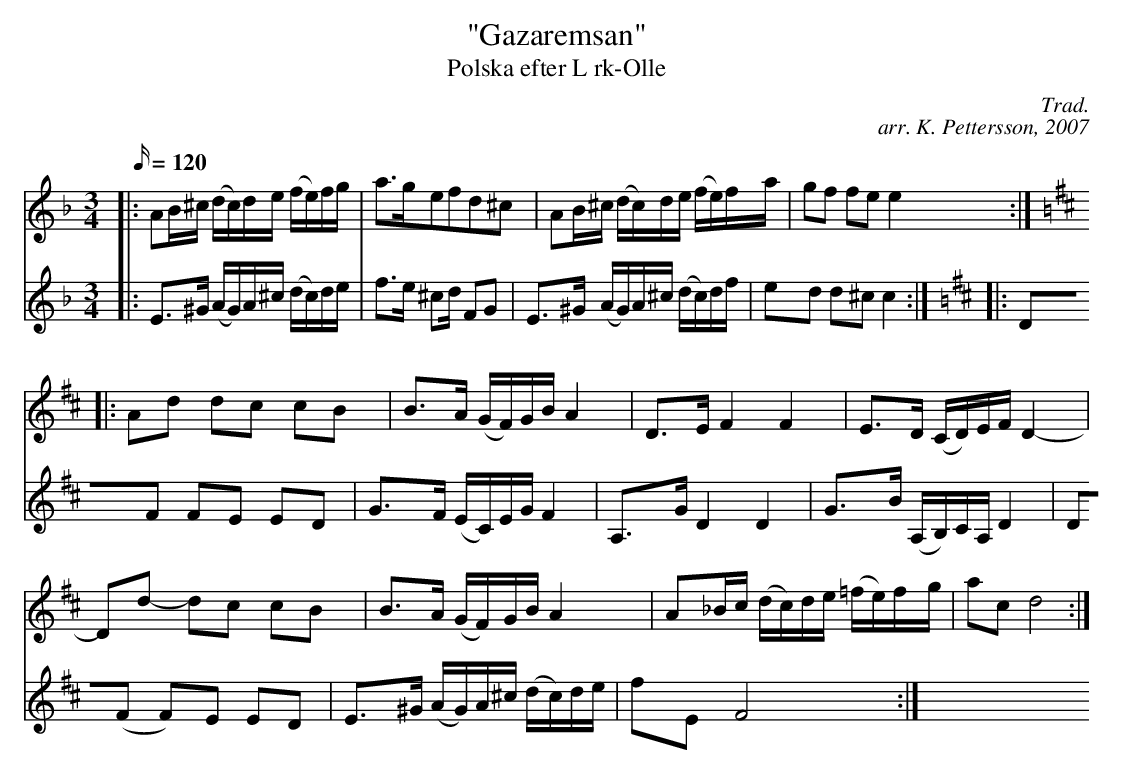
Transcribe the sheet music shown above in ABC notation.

X:1
T: "Gazaremsan"
T: Polska efter L rk-Olle
C: Trad.
C: arr. K. Pettersson, 2007
M: 3/4
L: 1/16
Q: 120
K: Dm
V: 1
|: A2B^c (dc)de (fe)fg | a3ge2f2d2^c2 | A2B^c (dc)de (fe)fa | g2f2 f2e2 e4 :|
K: D
|: A2d2 d2c2 c2B2 | B3A (GF)GB A4 | D3E F4 F4 | E3D (CD)EF D4- |
D2d2- d2c2 c2B2 | B3A (GF)GB A4 | A2_Bc (dc)de (=fe)fg | a2c2 d8 :|
V: 2
|: E3^G (AG)A^c (dc)de | f3e ^c2d F2G2 | E3^G (AG)A^c (dc)df | e2d2 d2^c2 c4 :|
K: D
|: D2F2 F2E2 E2D2 | G3F (EC)EG F4 | A,3GD4D4 | G3B (A,B,)CA,D4 | D2(F2 F2)E2 E2D2 | E3^G (AG)A^c (dc)de | f2E2 F8 :|
